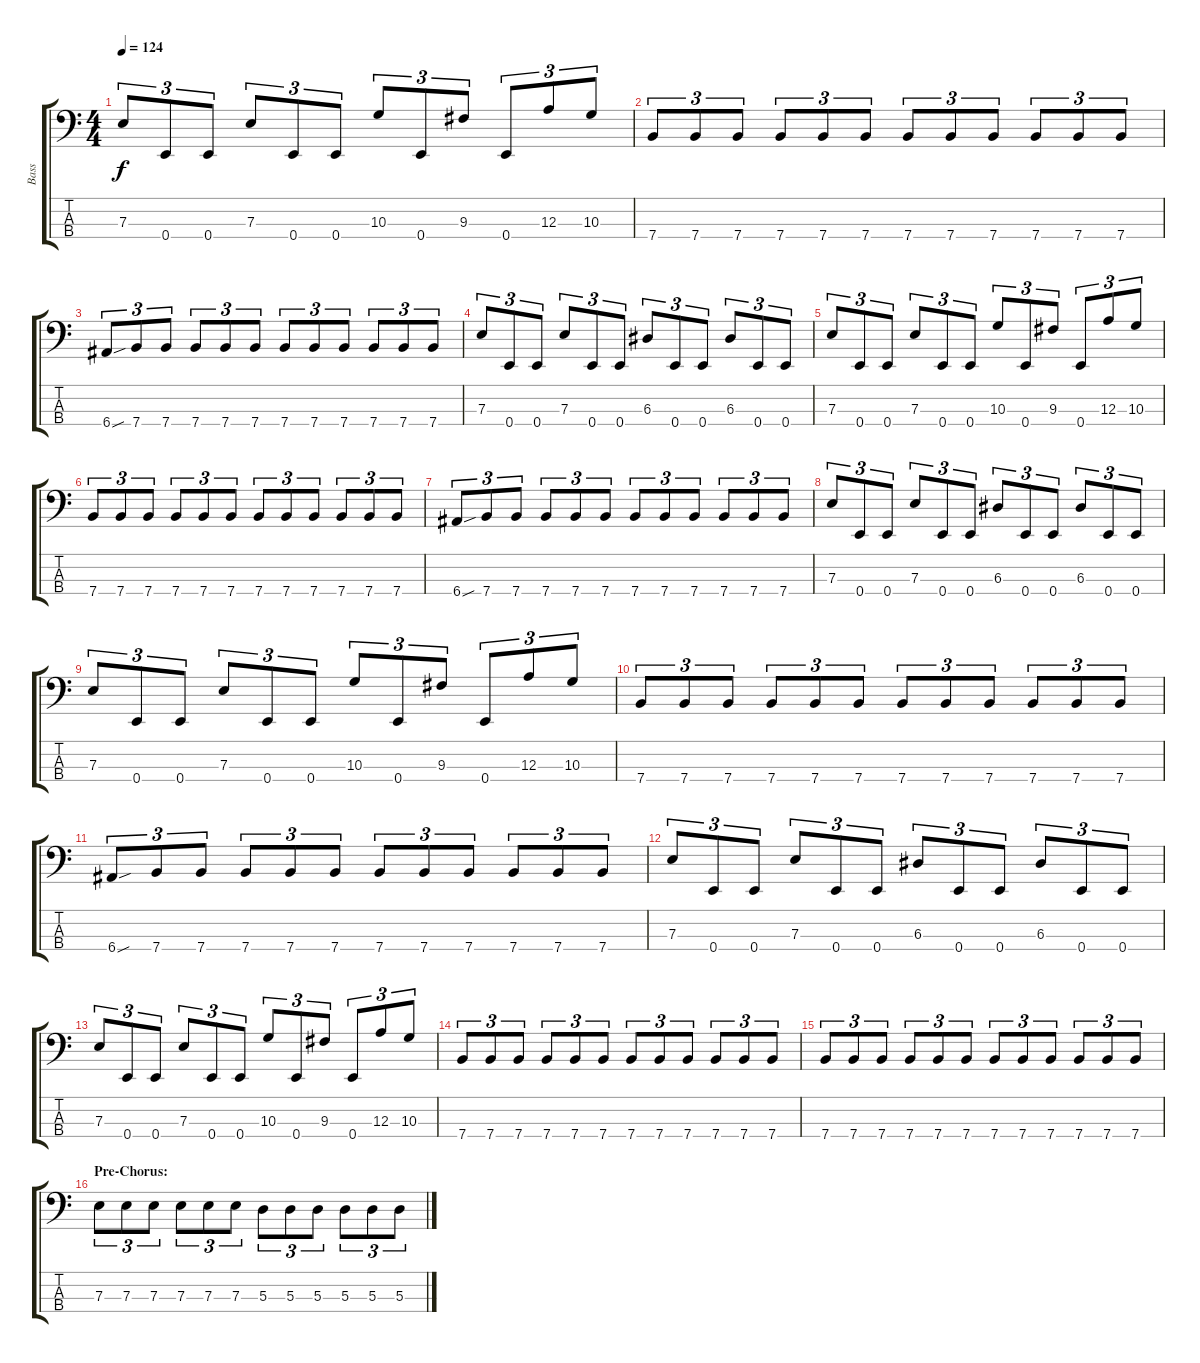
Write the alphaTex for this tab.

\track ("Bass" "Bass") {instrument electricbasspick}
\staff {score tabs}
\tuning (G2 D2 A1 E1) {hide}
\ts (4 4)
\tempo 124
\clef f4
\ks c
7.3.8{tu (3 2) dy f} 0.4.8{tu (3 2)} 0.4.8{tu (3 2)} 7.3.8{tu (3 2)} 0.4.8{tu (3 2)} 0.4.8{tu (3 2)} 10.3.8{tu (3 2)} 0.4.8{tu (3 2)} 9.3.8{tu (3 2)} 0.4.8{tu (3 2)} 12.3.8{tu (3 2)} 10.3.8{tu (3 2)} |
7.4.8{tu (3 2)} 7.4.8{tu (3 2)} 7.4.8{tu (3 2)} 7.4.8{tu (3 2)} 7.4.8{tu (3 2)} 7.4.8{tu (3 2)} 7.4.8{tu (3 2)} 7.4.8{tu (3 2)} 7.4.8{tu (3 2)} 7.4.8{tu (3 2)} 7.4.8{tu (3 2)} 7.4.8{tu (3 2)} |
6.4{sou}.8{tu (3 2)} 7.4.8{tu (3 2)} 7.4.8{tu (3 2)} 7.4.8{tu (3 2)} 7.4.8{tu (3 2)} 7.4.8{tu (3 2)} 7.4.8{tu (3 2)} 7.4.8{tu (3 2)} 7.4.8{tu (3 2)} 7.4.8{tu (3 2)} 7.4.8{tu (3 2)} 7.4.8{tu (3 2)} |
7.3.8{tu (3 2)} 0.4.8{tu (3 2)} 0.4.8{tu (3 2)} 7.3.8{tu (3 2)} 0.4.8{tu (3 2)} 0.4.8{tu (3 2)} 6.3.8{tu (3 2)} 0.4.8{tu (3 2)} 0.4.8{tu (3 2)} 6.3.8{tu (3 2)} 0.4.8{tu (3 2)} 0.4.8{tu (3 2)} |
7.3.8{tu (3 2)} 0.4.8{tu (3 2)} 0.4.8{tu (3 2)} 7.3.8{tu (3 2)} 0.4.8{tu (3 2)} 0.4.8{tu (3 2)} 10.3.8{tu (3 2)} 0.4.8{tu (3 2)} 9.3.8{tu (3 2)} 0.4.8{tu (3 2)} 12.3.8{tu (3 2)} 10.3.8{tu (3 2)} |
7.4.8{tu (3 2)} 7.4.8{tu (3 2)} 7.4.8{tu (3 2)} 7.4.8{tu (3 2)} 7.4.8{tu (3 2)} 7.4.8{tu (3 2)} 7.4.8{tu (3 2)} 7.4.8{tu (3 2)} 7.4.8{tu (3 2)} 7.4.8{tu (3 2)} 7.4.8{tu (3 2)} 7.4.8{tu (3 2)} |
6.4{sou}.8{tu (3 2)} 7.4.8{tu (3 2)} 7.4.8{tu (3 2)} 7.4.8{tu (3 2)} 7.4.8{tu (3 2)} 7.4.8{tu (3 2)} 7.4.8{tu (3 2)} 7.4.8{tu (3 2)} 7.4.8{tu (3 2)} 7.4.8{tu (3 2)} 7.4.8{tu (3 2)} 7.4.8{tu (3 2)} |
7.3.8{tu (3 2)} 0.4.8{tu (3 2)} 0.4.8{tu (3 2)} 7.3.8{tu (3 2)} 0.4.8{tu (3 2)} 0.4.8{tu (3 2)} 6.3.8{tu (3 2)} 0.4.8{tu (3 2)} 0.4.8{tu (3 2)} 6.3.8{tu (3 2)} 0.4.8{tu (3 2)} 0.4.8{tu (3 2)} |
7.3.8{tu (3 2)} 0.4.8{tu (3 2)} 0.4.8{tu (3 2)} 7.3.8{tu (3 2)} 0.4.8{tu (3 2)} 0.4.8{tu (3 2)} 10.3.8{tu (3 2)} 0.4.8{tu (3 2)} 9.3.8{tu (3 2)} 0.4.8{tu (3 2)} 12.3.8{tu (3 2)} 10.3.8{tu (3 2)} |
7.4.8{tu (3 2)} 7.4.8{tu (3 2)} 7.4.8{tu (3 2)} 7.4.8{tu (3 2)} 7.4.8{tu (3 2)} 7.4.8{tu (3 2)} 7.4.8{tu (3 2)} 7.4.8{tu (3 2)} 7.4.8{tu (3 2)} 7.4.8{tu (3 2)} 7.4.8{tu (3 2)} 7.4.8{tu (3 2)} |
6.4{sou}.8{tu (3 2)} 7.4.8{tu (3 2)} 7.4.8{tu (3 2)} 7.4.8{tu (3 2)} 7.4.8{tu (3 2)} 7.4.8{tu (3 2)} 7.4.8{tu (3 2)} 7.4.8{tu (3 2)} 7.4.8{tu (3 2)} 7.4.8{tu (3 2)} 7.4.8{tu (3 2)} 7.4.8{tu (3 2)} |
7.3.8{tu (3 2)} 0.4.8{tu (3 2)} 0.4.8{tu (3 2)} 7.3.8{tu (3 2)} 0.4.8{tu (3 2)} 0.4.8{tu (3 2)} 6.3.8{tu (3 2)} 0.4.8{tu (3 2)} 0.4.8{tu (3 2)} 6.3.8{tu (3 2)} 0.4.8{tu (3 2)} 0.4.8{tu (3 2)} |
7.3.8{tu (3 2)} 0.4.8{tu (3 2)} 0.4.8{tu (3 2)} 7.3.8{tu (3 2)} 0.4.8{tu (3 2)} 0.4.8{tu (3 2)} 10.3.8{tu (3 2)} 0.4.8{tu (3 2)} 9.3.8{tu (3 2)} 0.4.8{tu (3 2)} 12.3.8{tu (3 2)} 10.3.8{tu (3 2)} |
7.4.8{tu (3 2)} 7.4.8{tu (3 2)} 7.4.8{tu (3 2)} 7.4.8{tu (3 2)} 7.4.8{tu (3 2)} 7.4.8{tu (3 2)} 7.4.8{tu (3 2)} 7.4.8{tu (3 2)} 7.4.8{tu (3 2)} 7.4.8{tu (3 2)} 7.4.8{tu (3 2)} 7.4.8{tu (3 2)} |
7.4.8{tu (3 2)} 7.4.8{tu (3 2)} 7.4.8{tu (3 2)} 7.4.8{tu (3 2)} 7.4.8{tu (3 2)} 7.4.8{tu (3 2)} 7.4.8{tu (3 2)} 7.4.8{tu (3 2)} 7.4.8{tu (3 2)} 7.4.8{tu (3 2)} 7.4.8{tu (3 2)} 7.4.8{tu (3 2)} |
\section ("" "Pre-Chorus:")
7.3.8{tu (3 2)} 7.3.8{tu (3 2)} 7.3.8{tu (3 2)} 7.3.8{tu (3 2)} 7.3.8{tu (3 2)} 7.3.8{tu (3 2)} 5.3.8{tu (3 2)} 5.3.8{tu (3 2)} 5.3.8{tu (3 2)} 5.3.8{tu (3 2)} 5.3.8{tu (3 2)} 5.3.8{tu (3 2)}
